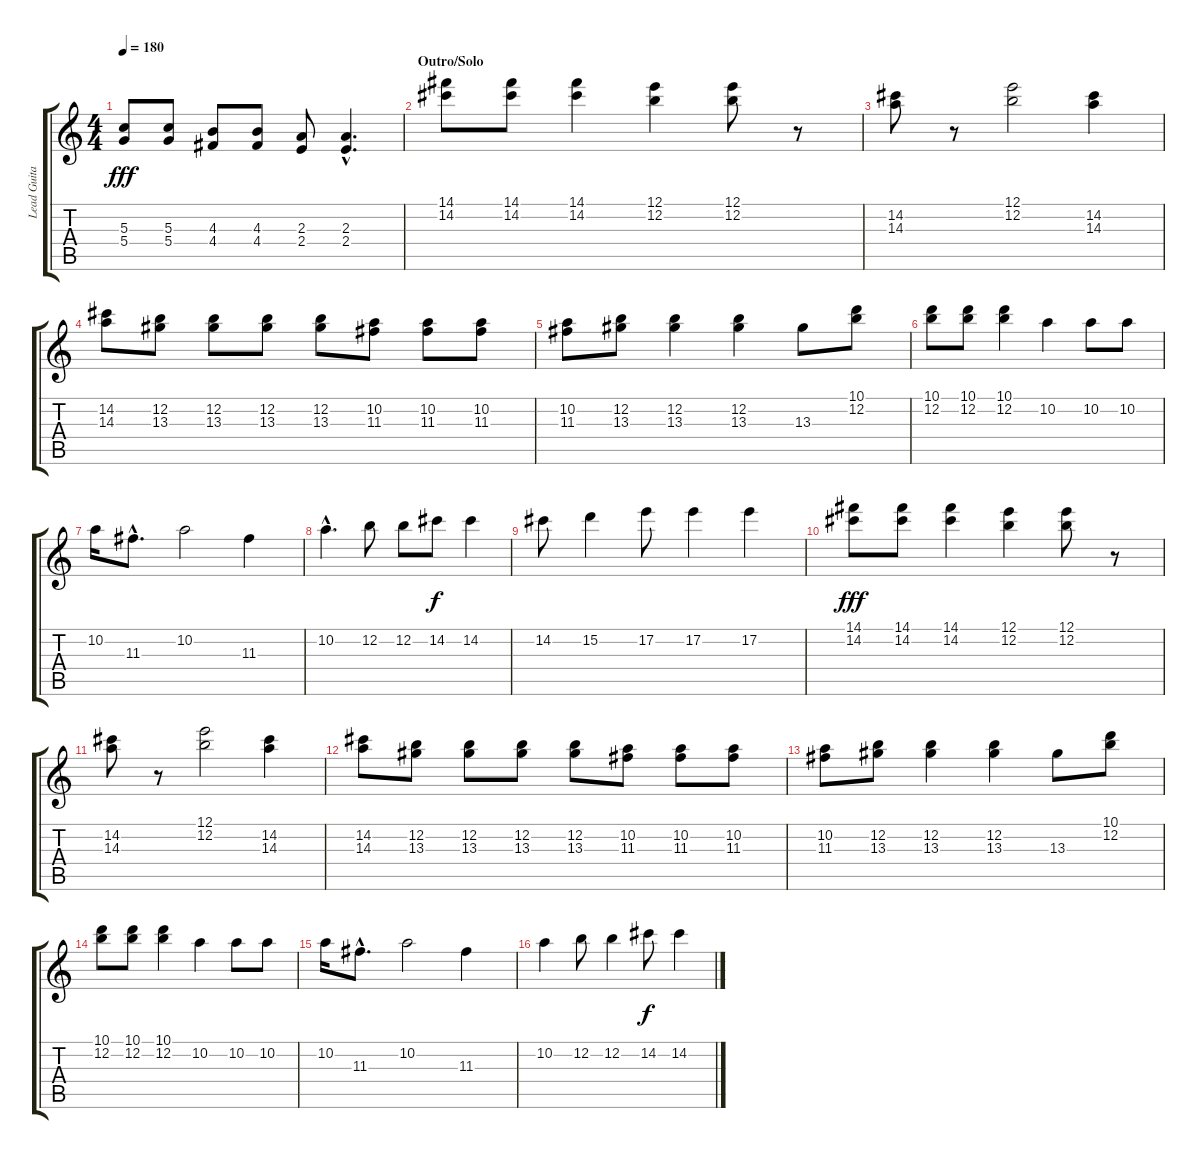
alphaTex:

\track ("Lead Guitar" "Lead Guita") {instrument overdrivenguitar}
\staff {score tabs}
\tuning (E4 B3 G3 D3 A2 E2) {hide}
\ts (4 4)
\tempo 180
\clef g2
\ks c
(5.3 5.4).8{dy fff} (5.3 5.4).8 (4.3 4.4).8 (4.3 4.4).8 (2.3 2.4).8 (2.3{hac} 2.4{hac}).4{d} |
\section ("" "Outro/Solo")
(14.1 14.2).8 (14.1 14.2).8 (14.1 14.2).4 (12.1 12.2).4 (12.1 12.2).8 r.8 |
(14.2 14.3).8 r.8 (12.1 12.2).2 (14.2 14.3).4 |
(14.2 14.3).8 (12.2 13.3).8 (12.2 13.3).8 (12.2 13.3).8 (12.2 13.3).8 (10.2 11.3).8 (10.2 11.3).8 (10.2 11.3).8 |
(10.2 11.3).8 (12.2 13.3).8 (12.2 13.3).4 (12.2 13.3).4 13.3.8 (10.1 12.2).8 |
(10.1 12.2).8 (10.1 12.2).8 (10.1 12.2).4 10.2.4 10.2.8 10.2.8 |
10.2.16 11.3{hac}.8{d} 10.2.2 11.3.4 |
10.2{hac}.4{d} 12.2.8 12.2.8 14.2.8{dy f} 14.2.4 |
14.2.8 15.2.4 17.2.8 17.2.4 17.2.4 |
(14.1 14.2).8{dy fff} (14.1 14.2).8 (14.1 14.2).4 (12.1 12.2).4 (12.1 12.2).8 r.8 |
(14.2 14.3).8 r.8 (12.1 12.2).2 (14.2 14.3).4 |
(14.2 14.3).8 (12.2 13.3).8 (12.2 13.3).8 (12.2 13.3).8 (12.2 13.3).8 (10.2 11.3).8 (10.2 11.3).8 (10.2 11.3).8 |
(10.2 11.3).8 (12.2 13.3).8 (12.2 13.3).4 (12.2 13.3).4 13.3.8 (10.1 12.2).8 |
(10.1 12.2).8 (10.1 12.2).8 (10.1 12.2).4 10.2.4 10.2.8 10.2.8 |
10.2.16 11.3{hac}.8{d} 10.2.2 11.3.4 |
10.2.4 12.2.8 12.2.4 14.2.8{dy f} 14.2.4
